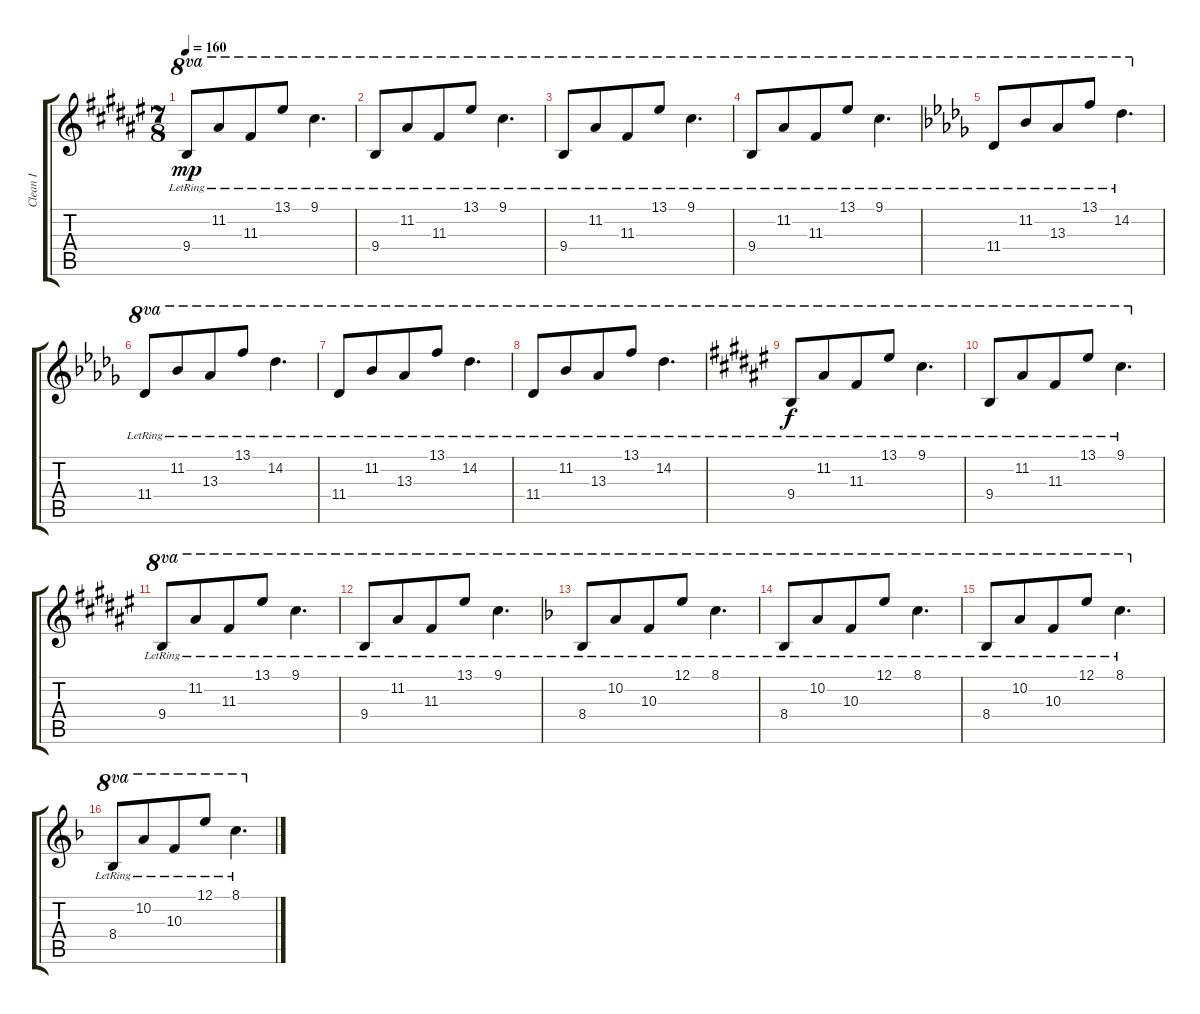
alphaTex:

\track ("Clean I" "Clean I") {instrument acousticguitarnylon}
\staff {score tabs}
\tuning (E4 B3 G3 D3 A2 E2) {hide}
\ts (7 8)
\tempo 160
\clef g2
\ks f#
9.4{lr}.8{ot 8va dy mp} 11.2{lr}.8{ot 8va} 11.3{lr}.8{ot 8va} 13.1{lr}.8{ot 8va} 9.1{lr}.4{d ot 8va} |
\ks d#minor
9.4{lr}.8{ot 8va} 11.2{lr}.8{ot 8va} 11.3{lr}.8{ot 8va} 13.1{lr}.8{ot 8va} 9.1{lr}.4{d ot 8va} |
\ks f#
9.4{lr}.8{ot 8va} 11.2{lr}.8{ot 8va} 11.3{lr}.8{ot 8va} 13.1{lr}.8{ot 8va} 9.1{lr}.4{d ot 8va} |
\ks d#minor
9.4{lr}.8{ot 8va} 11.2{lr}.8{ot 8va} 11.3{lr}.8{ot 8va} 13.1{lr}.8{ot 8va} 9.1{lr}.4{d ot 8va} |
\ks db
11.4{lr}.8{ot 8va} 11.2{lr}.8{ot 8va} 13.3{lr}.8{ot 8va} 13.1{lr}.8{ot 8va} 14.2{lr}.4{d ot 8va} |
11.4{lr}.8{ot 8va} 11.2{lr}.8{ot 8va} 13.3{lr}.8{ot 8va} 13.1{lr}.8{ot 8va} 14.2{lr}.4{d ot 8va} |
11.4{lr}.8{ot 8va} 11.2{lr}.8{ot 8va} 13.3{lr}.8{ot 8va} 13.1{lr}.8{ot 8va} 14.2{lr}.4{d ot 8va} |
11.4{lr}.8{ot 8va} 11.2{lr}.8{ot 8va} 13.3{lr}.8{ot 8va} 13.1{lr}.8{ot 8va} 14.2{lr}.4{d ot 8va} |
\ks f#
9.4{lr}.8{ot 8va dy f} 11.2{lr}.8{ot 8va} 11.3{lr}.8{ot 8va} 13.1{lr}.8{ot 8va} 9.1{lr}.4{d ot 8va} |
\ks d#minor
9.4{lr}.8{ot 8va} 11.2{lr}.8{ot 8va} 11.3{lr}.8{ot 8va} 13.1{lr}.8{ot 8va} 9.1{lr}.4{d ot 8va} |
\ks f#
9.4{lr}.8{ot 8va} 11.2{lr}.8{ot 8va} 11.3{lr}.8{ot 8va} 13.1{lr}.8{ot 8va} 9.1{lr}.4{d ot 8va} |
\ks d#minor
9.4{lr}.8{ot 8va} 11.2{lr}.8{ot 8va} 11.3{lr}.8{ot 8va} 13.1{lr}.8{ot 8va} 9.1{lr}.4{d ot 8va} |
\ks f
8.4{lr}.8{ot 8va} 10.2{lr}.8{ot 8va} 10.3{lr}.8{ot 8va} 12.1{lr}.8{ot 8va} 8.1{lr}.4{d ot 8va} |
8.4{lr}.8{ot 8va} 10.2{lr}.8{ot 8va} 10.3{lr}.8{ot 8va} 12.1{lr}.8{ot 8va} 8.1{lr}.4{d ot 8va} |
8.4{lr}.8{ot 8va} 10.2{lr}.8{ot 8va} 10.3{lr}.8{ot 8va} 12.1{lr}.8{ot 8va} 8.1{lr}.4{d ot 8va} |
8.4{lr}.8{ot 8va} 10.2{lr}.8{ot 8va} 10.3{lr}.8{ot 8va} 12.1{lr}.8{ot 8va} 8.1{lr}.4{d ot 8va}
